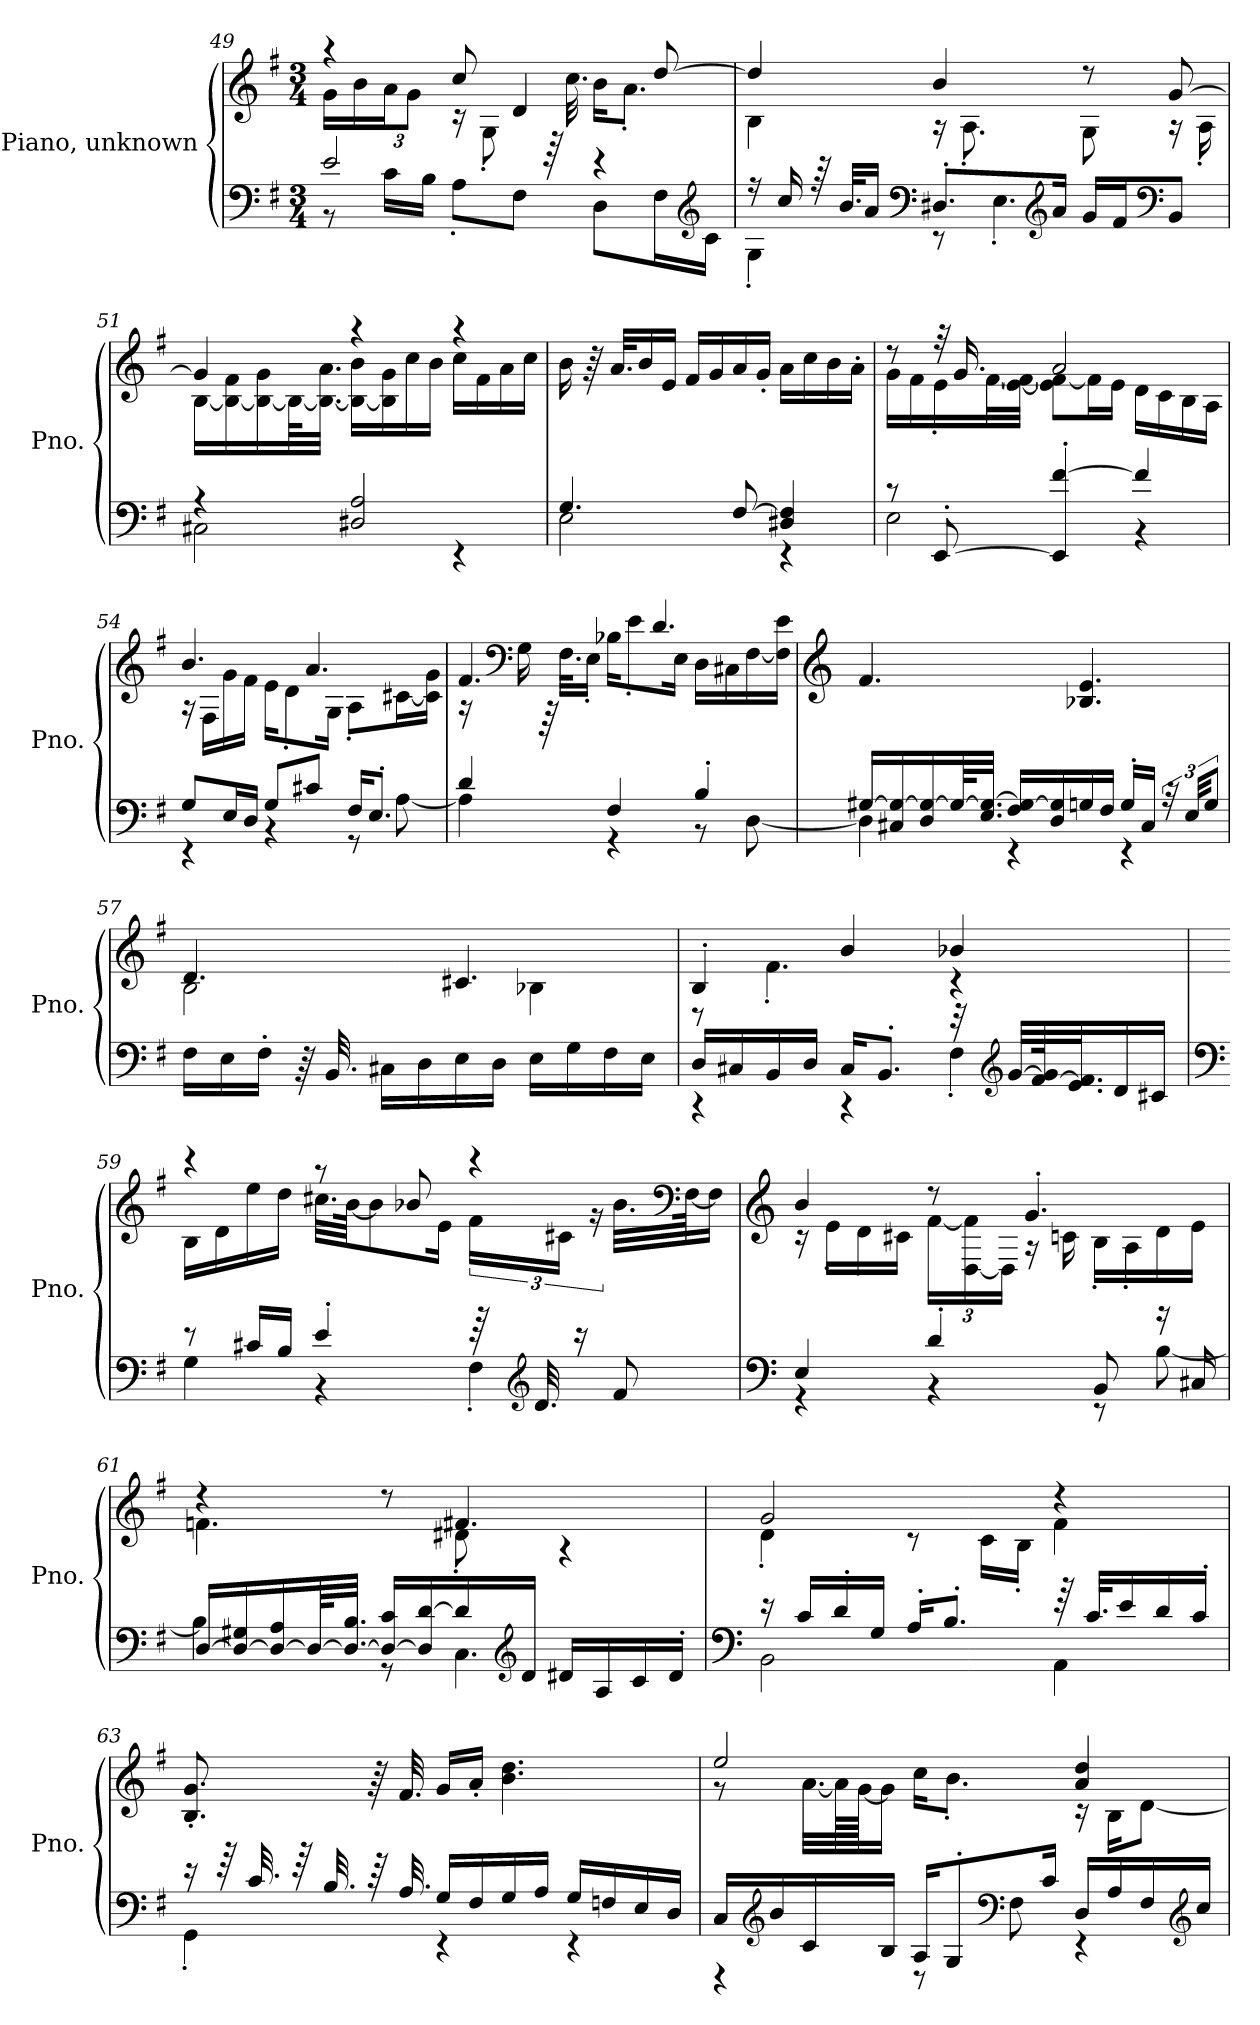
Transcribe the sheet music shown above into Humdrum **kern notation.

**kern	**kern
*part1	*part1
*staff2	*staff1
*I"Piano, unknown	*
*I'Pno.	*
*clefF4	*clefG2
*k[f#]	*k[f#]
*M3/4	*M3/4
=49	=49
*^	*^
2e/	8r	4r	16g\LL
.	.	.	16b\
*	*	*	*Xbrackettup
.	16c\LL	.	24a\J
.	.	.	12g\J
.	16B\JJ	.	.
.	8A'\L	8cc/	16r
.	.	.	8G'\
.	8F#\J	4d/	.
.	.	.	64r
.	.	.	32.cc\
4r	8D\L	.	16b\KL
.	.	.	8.a'\J
.	16F#\L	[8dd/	.
*clefG2	*	*	*
.	16c\JJ	.	.
!!LO:LB:g=z	!!
=50	=50	=50	=50
16r	4G'\	4dd/]	4B\
16cc/	.	.	.
64r	.	.	.
32.b/KLL	.	.	.
16a/JJ	.	.	.
*clefF4	*	*	*
8.D#X'/L	8r	4b/	16r
.	.	.	8.A'\
.	4.E'\	.	.
*clefG2	*	*	*
16a/Jk	.	.	.
16g/LL	.	8r	8G\
16f#/J	.	.	.
*clefF4	*	*	*
8BB/J	.	[8g/	16r
.	.	.	16A'\
=51	=51	=51	=51
4r	2C#X\	4g/]	[16B\LL
.	.	.	16B\_ 16f#\
.	.	.	16B\_ 16g\
.	.	.	64B\KL_
.	.	.	32.B\_ 32.a\JJJ
2D#X/ 2A/	.	4r	16B\_ 16b\LL
.	.	.	16B\] 16g\
.	.	.	16cc\
.	.	.	16b\JJ
.	4r	4r	16cc\LL
.	.	.	16f#\
.	.	.	16a\
.	.	.	16cc\JJ
*	*	*v	*v
!!LO:LB:g=z
=52	=52	=52
4.G/	2E\	16b\
.	.	64r
.	.	32.a/KLL
.	.	16b/
.	.	16e/JJ
.	.	16f#/LL
.	.	16g/
[8F#/	.	16a/
.	.	16g'/JJ
4D#X/ 4F#/]	4r	16a\LL
.	.	16cc\
.	.	16b\
.	.	16a'\JJ
=53	=53	=53
*	*	*^
8r	2E\	8r	16g\LL
.	.	.	16f#\
[8EE'/	.	32r	16e'\
.	.	16.g/	.
.	.	.	[32f#\L
.	.	.	[32e\ 32f#\_JJJ
4EE/]' [4f#/'	.	2a/	8e\] 8f#\_L
.	.	.	16f#\L]
.	.	.	16e\JJ
4f#/]	4r	.	16d\LL
.	.	.	16c\
.	.	.	16B\
.	.	.	16A\JJ
=54	=54	=54	=54
8G/L	4r	4.b/	16r
.	.	.	16F#\LL
16E/L	.	.	16g\
16D/JJ	.	.	16f#\JJ
8G/L	4r	.	16e\KL
.	.	.	8d'\
8c#X/J	.	4.a/	.
.	.	.	16G\Jk
16F#/KL	8r	.	8A'\L
8.E'/J	.	.	.
.	[8A\	.	[16c#X\L
.	.	.	16c#\] 16g\JJ
!!LO:LB:g=z	!!
=55	=55	=55	=55
4d/	4A\]	4.f#/	16r
*	*	*clefF4	*
.	.	.	16G\
.	.	.	64r
.	.	.	32.F#\KLL
.	.	.	16E'\JJ
4F#/	4r	.	16B-X\KL
.	.	.	8e'\
.	.	4.d/	.
.	.	.	16E\Jk
4B'/	8r	.	16D\LL
.	.	.	16C#X\
.	[8D\	.	[16F#\
.	.	.	16F#\] 16e\JJ
*	*	*v	*v
=56	=56	=56
*	*	*clefG2
[16G#X/LL	4D\]	4.f#/
16C#X/ 16G#/_	.	.
16D/ 16G#/_	.	.
64G#/KL_	.	.
32.E/ 32.G#/_JJJ	.	.
16F#/ 16G#/_LL	4r	.
16D/ 16G#/]	.	.
16Gn/	.	4.B-X/ 4.e/
16F#/JJ	.	.
16G'/LL	4r	.
16C#/JJ	.	.
48r	.	.
48E/KKL	.	.
12G/J	.	.
*v	*v	*
!!LO:PB:g=z
=57	=57
*	*^
16F#\LL	4.d/	2B\
16E\	.	.
16F#'\JJ	.	.
64r	.	.
32.BB/	.	.
16C#X\LL	.	.
16D\	.	.
16E\	4.c#X/	.
16D\JJ	.	.
16E\LL	.	4B-X\
16G\	.	.
16F#\	.	.
16E\JJ	.	.
=58	=58	=58
*^	*	*
16D/LL	4r	4B'/	8r
16C#X/	.	.	.
16BB/	.	.	4.f#'\
16D/JJ	.	.	.
16C#/KL	4r	4b/	.
8.BB'/J	.	.	.
32r	4F#'\	4b-X/	4r
*clefG2	*	*	*
[32g/LLL	.	.	.
[64f#/ 64g/]K	.	.	.
32.e/ 32.f#/]J	.	.	.
16d/	.	.	.
16c#X/JJ	.	.	.
!!LO:LB:g=z	!!
=59	=59	=59	=59
*clefF4	*	*	*
8r	4G\	4r	16B\LL
.	.	.	16d\
16c#X/LL	.	.	16ee\
16B/JJ	.	.	16dd\JJ
4e'/	4r	8r	32.cc#X\LLL
.	.	.	[64b\JJK
.	.	.	8b\]
.	.	8b-X/	.
.	.	.	16e\Jk
*	*	*	*brackettup
64r	4F#'\	4r	24f#\LL
*clefG2	*	*	*
32.d/	.	.	.
.	.	.	24c#X\JJ
16r	.	.	.
.	.	.	24r
8f#/	.	.	32.b-\LLL
*	*	*clefF4	*
.	.	.	[64F#\JK
.	.	.	16F#\JJ]
=60	=60	=60	=60
*clefF4	*	*clefG2	*
4E/	4r	4b/	16r
.	.	.	16e'\LL
.	.	.	16d'\
.	.	.	16c#X\JJ
*	*	*	*Xbrackettup
4d'/	4r	8r	[24f#\LL
.	.	.	[24D\ 24f#\]
.	.	.	24D\JJ]
.	.	4.g'/	16r
.	.	.	16cn\
8BB/	8r	.	16B'\LL
.	.	.	16A'\
16r	[8B\	.	16d\
16C#X/	.	.	16e\JJ
!!LO:LB:g=z	!!
=61	=61	=61	=61
[16D/LL	4B\]	4r	4.fn\
16D/_ 16G#X/	.	.	.
16D/_ 16A/	.	.	.
64D/KL_	.	.	.
32.D/_ 32.B/JJJ	.	.	.
16D/_ 16c/LL	8r	8r	.
16D/] [16d/	.	.	.
16d/]	4.C\	4.f#X/	8d#X'\
*clefG2	*	*	*
16d/JJ	.	.	.
16d#X/LL	.	.	4r
16A/	.	.	.
16c/	.	.	.
16d#'/JJ	.	.	.
=62	=62	=62	=62
*clefF4	*	*	*
16r	2BB\	2g/	4d'\
16c/LL	.	.	.
16d'/	.	.	.
16G/JJ	.	.	.
16A'/KL	.	.	8r
8.B'/J	.	.	.
.	.	.	16c\LL
.	.	.	16B'\JJ
64r	4AA\	4r	4f#\
32.c/KLL	.	.	.
16e/	.	.	.
16d/	.	.	.
16c'/JJ	.	.	.
*	*	*v	*v
!!LO:LB:g=z
=63	=63	=63
16r	4GG'\	8.B/' 8.g/'
64r	.	.
32.c/	.	.
64r	.	.
32.B/	.	.
64r	.	64r
32.A/	.	32.f#/
16G/LL	4r	16g/LL
16F#/	.	16a'/JJ
16G/	.	4.b\ 4.dd\
16A/JJ	.	.
16G/LL	4r	.
16Fn/	.	.
16E/	.	.
16D/JJ	.	.
=64	=64	=64
*	*	*^
16C/LL	4r	2ee/	8r
*clefG2	*	*	*
16b/	.	.	.
16c/	.	.	[32.a\LLL
.	.	.	128a\LL]
.	.	.	[128g\JJJ
16B/JJ	.	.	16g\JJ]
16A/KL	8r	.	16cc\KL
8G'/	.	.	8.b'\J
*clefF4	*	*	*
.	8F#\	.	.
16c/Jk	.	.	.
16D/LL	4r	4a/ 4dd/	16r
16A/	.	.	16B\KL
16F#/	.	.	[8d\J
*clefG2	*	*	*
16cc/JJ	.	.	.
*v	*v	*	*
*	*v	*v
=	=
*-	*-
